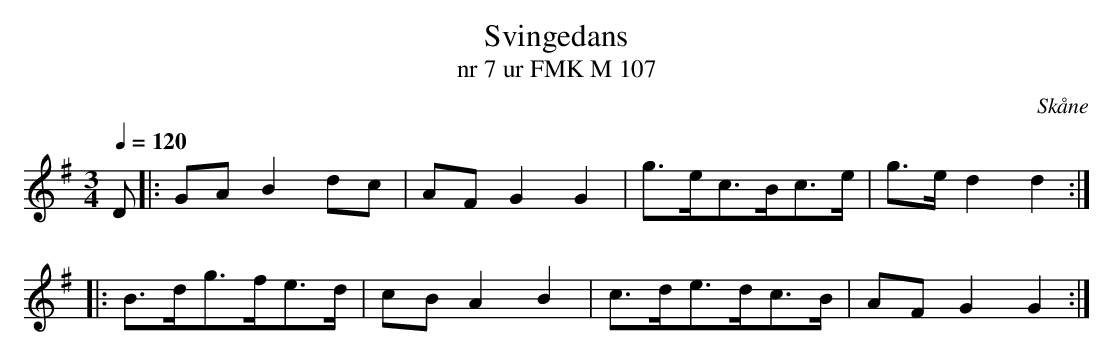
X:1
T:Svingedans
T:nr 7 ur FMK M 107
O:Skåne
M:3/4
L:1/8
Q:1/4=120
K:G
D |: GA B2 dc | AF G2 G2 | g>ec>Bc>e | g>e d2 d2 :|
|: B>dg>fe>d  | cB A2 B2 | c>de>dc>B | AF G2 G2 :|
